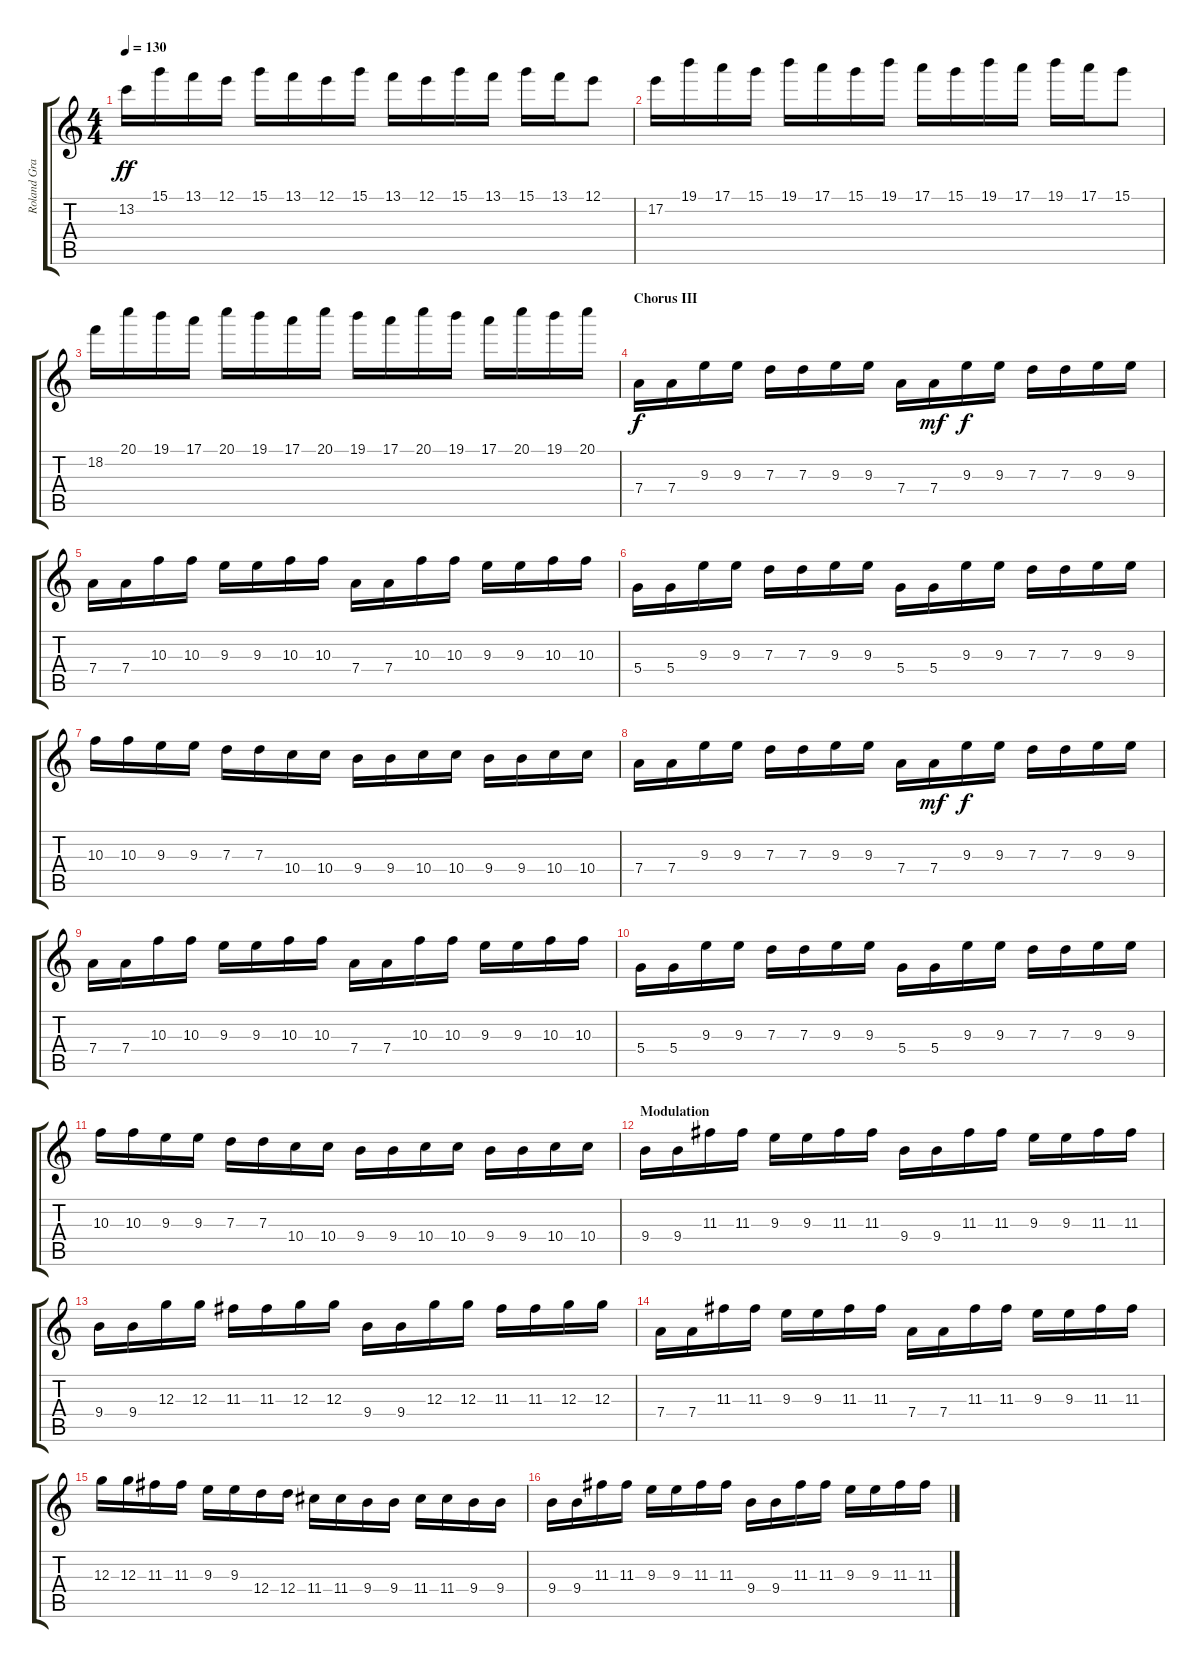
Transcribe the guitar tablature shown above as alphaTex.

\track ("Roland Grapow" "Roland Gra") {instrument overdrivenguitar}
\staff {score tabs}
\tuning (E4 B3 G3 D3 A2 E2) {hide}
\ts (4 4)
\tempo 130
\clef g2
\ks c
13.2.16{dy ff} 15.1.16 13.1.16 12.1.16 15.1.16 13.1.16 12.1.16 15.1.16 13.1.16 12.1.16 15.1.16 13.1.16 15.1.16 13.1.16 12.1.8 |
17.2.16 19.1.16 17.1.16 15.1.16 19.1.16 17.1.16 15.1.16 19.1.16 17.1.16 15.1.16 19.1.16 17.1.16 19.1.16 17.1.16 15.1.8 |
18.2.16 20.1.16 19.1.16 17.1.16 20.1.16 19.1.16 17.1.16 20.1.16 19.1.16 17.1.16 20.1.16 19.1.16 17.1.16 20.1.16 19.1.16 20.1.16 |
\section ("" "Chorus III")
7.4.16{dy f} 7.4.16 9.3.16 9.3.16 7.3.16 7.3.16 9.3.16 9.3.16 7.4.16 7.4.16{dy mf} 9.3.16{dy f} 9.3.16 7.3.16 7.3.16 9.3.16 9.3.16 |
7.4.16 7.4.16 10.3.16 10.3.16 9.3.16 9.3.16 10.3.16 10.3.16 7.4.16 7.4.16 10.3.16 10.3.16 9.3.16 9.3.16 10.3.16 10.3.16 |
5.4.16 5.4.16 9.3.16 9.3.16 7.3.16 7.3.16 9.3.16 9.3.16 5.4.16 5.4.16 9.3.16 9.3.16 7.3.16 7.3.16 9.3.16 9.3.16 |
10.3.16 10.3.16 9.3.16 9.3.16 7.3.16 7.3.16 10.4.16 10.4.16 9.4.16 9.4.16 10.4.16 10.4.16 9.4.16 9.4.16 10.4.16 10.4.16 |
7.4.16 7.4.16 9.3.16 9.3.16 7.3.16 7.3.16 9.3.16 9.3.16 7.4.16 7.4.16{dy mf} 9.3.16{dy f} 9.3.16 7.3.16 7.3.16 9.3.16 9.3.16 |
7.4.16 7.4.16 10.3.16 10.3.16 9.3.16 9.3.16 10.3.16 10.3.16 7.4.16 7.4.16 10.3.16 10.3.16 9.3.16 9.3.16 10.3.16 10.3.16 |
5.4.16 5.4.16 9.3.16 9.3.16 7.3.16 7.3.16 9.3.16 9.3.16 5.4.16 5.4.16 9.3.16 9.3.16 7.3.16 7.3.16 9.3.16 9.3.16 |
10.3.16 10.3.16 9.3.16 9.3.16 7.3.16 7.3.16 10.4.16 10.4.16 9.4.16 9.4.16 10.4.16 10.4.16 9.4.16 9.4.16 10.4.16 10.4.16 |
\section ("" "Modulation")
9.4.16 9.4.16 11.3.16 11.3.16 9.3.16 9.3.16 11.3.16 11.3.16 9.4.16 9.4.16 11.3.16 11.3.16 9.3.16 9.3.16 11.3.16 11.3.16 |
9.4.16 9.4.16 12.3.16 12.3.16 11.3.16 11.3.16 12.3.16 12.3.16 9.4.16 9.4.16 12.3.16 12.3.16 11.3.16 11.3.16 12.3.16 12.3.16 |
7.4.16 7.4.16 11.3.16 11.3.16 9.3.16 9.3.16 11.3.16 11.3.16 7.4.16 7.4.16 11.3.16 11.3.16 9.3.16 9.3.16 11.3.16 11.3.16 |
12.3.16 12.3.16 11.3.16 11.3.16 9.3.16 9.3.16 12.4.16 12.4.16 11.4.16 11.4.16 9.4.16 9.4.16 11.4.16 11.4.16 9.4.16 9.4.16 |
9.4.16 9.4.16 11.3.16 11.3.16 9.3.16 9.3.16 11.3.16 11.3.16 9.4.16 9.4.16 11.3.16 11.3.16 9.3.16 9.3.16 11.3.16 11.3.16
